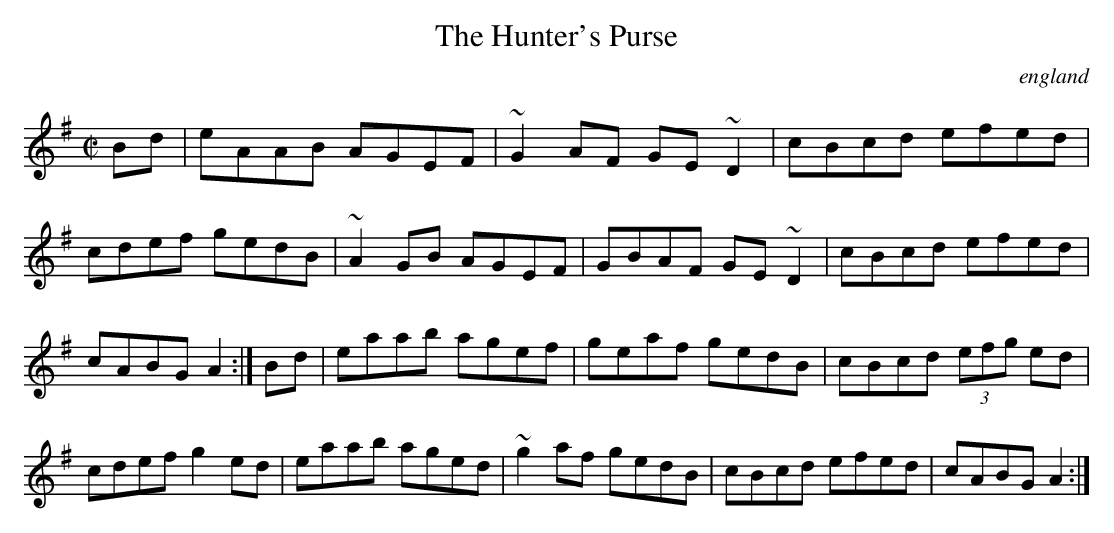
X:1
T:Hunter's Purse, The
O:england
E:9
M:C|
K:G
Bd| eAAB AGEF|~G2AF GE~D2|cBcd efed|cdef gedB|\
~A2GB AGEF|GBAF GE~D2|cBcd efed|cABGA2:|\
Bd|eaab agef|geaf gedB|cBcd (3efg ed|cdef g2ed|\
eaab aged|~g2 af gedB|cBcd efed|cABG A2:|
